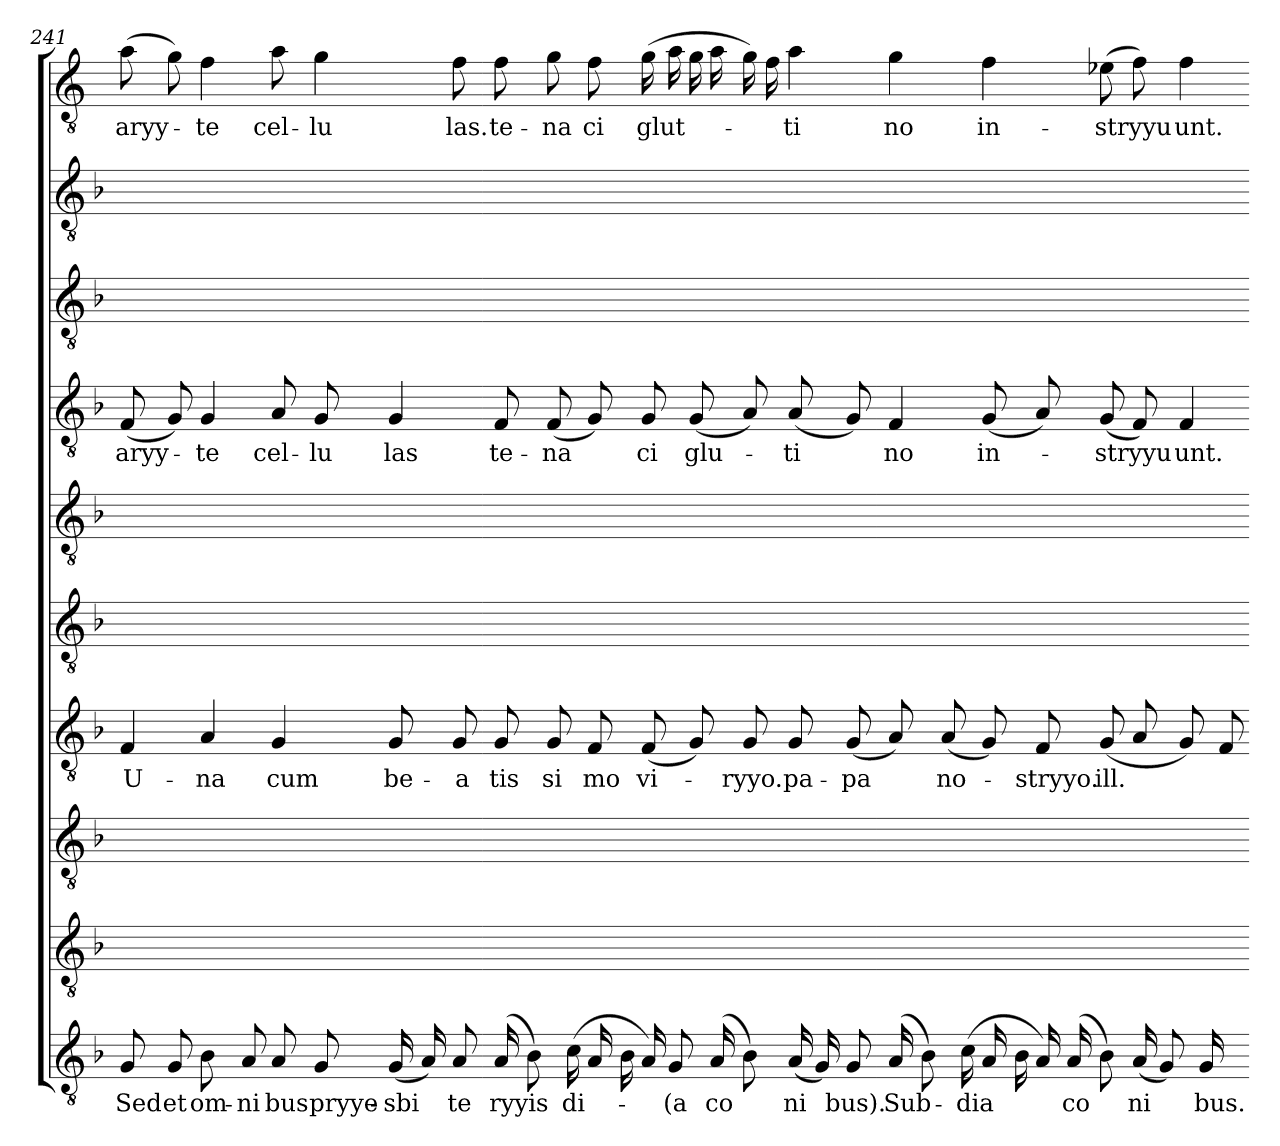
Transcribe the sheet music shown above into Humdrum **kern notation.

**kern	**text	**kern	**kern	**kern	**text	**kern	**kern	**kern	**text	**kern	**kern	**kern	**text
*part10	*part10	*part9	*part8	*part7	*part7	*part6	*part5	*part4	*part4	*part3	*part2	*part1	*part1
*staff10	*staff10	*staff9	*staff8	*staff7	*staff7	*staff6	*staff5	*staff4	*staff4	*staff3	*staff2	*staff1	*staff1
*clefGv2	*	*clefGv2	*clefGv2	*clefGv2	*	*clefGv2	*clefGv2	*clefGv2	*	*clefGv2	*clefGv2	*clefGv2	*
*k[b-]	*	*k[b-]	*k[b-]	*k[b-]	*	*k[b-]	*k[b-]	*k[b-]	*	*k[b-]	*k[b-]	*k[]	*
=241	=241	=241	=241	=241	=241	=241	=241	=241	=241	=241	=241	=241	=241
8G	Sed	1ryy	1ryy	4F	U-	1ryy	1ryy	(8F	aryy-	1ryy	1ryy	(8a	aryy-
8G	et	.	.	.	.	.	.	8G)	.	.	.	8g)	.
8B-	om-	.	.	4A	-na	.	.	4G	-te	.	.	4f	-te
8A	ni	.	.	.	.	.	.	.	.	.	.	.	.
8A	-bus	.	.	4G	cum	.	.	8A	cel-	.	.	8a	cel-
8G	pryye-	.	.	.	.	.	.	8G	lu	.	.	4g	lu
(16G	sbi	.	.	8G	be-	.	.	4G	-las	.	.	.	.
16A)	.	.	.	.	.	.	.	.	.	.	.	.	.
8A	te	.	.	8G	a	.	.	.	.	.	.	8f	-las.
=242-	=242-	=242-	=242-	=242-	=242-	=242-	=242-	=242-	=242-	=242-	=242-	=242-	=242-
(16A	-ryyis	1ryy	1ryy	8G	tis	1ryy	1ryy	8F	te-	1ryy	1ryy	8f	te-
8B-)	.	.	.	.	.	.	.	.	.	.	.	.	.
.	.	.	.	8G	si	.	.	(8F	na	.	.	8g	na
(16c	di-	.	.	.	.	.	.	.	.	.	.	.	.
16A	.	.	.	8F	-mo	.	.	8G)	.	.	.	8f	-ci
16B-	.	.	.	.	.	.	.	.	.	.	.	.	.
16A)	.	.	.	(8F	vi-	.	.	8G	-ci	.	.	(16g	glut-
8G	(a	.	.	.	.	.	.	.	.	.	.	16a	.
.	.	.	.	8G)	.	.	.	(8G	glu-	.	.	16g	.
(16A	co	.	.	.	.	.	.	.	.	.	.	16a	.
8B-)	.	.	.	8G	-ryyo.	.	.	8A)	.	.	.	16g)	.
.	.	.	.	.	.	.	.	.	.	.	.	16f	.
(16A	ni	.	.	8G	pa-	.	.	(8A	ti	.	.	4a	ti
16G)	.	.	.	.	.	.	.	.	.	.	.	.	.
8G	-bus).	.	.	(8G	-pa	.	.	8G)	.	.	.	.	.
=243-	=243-	=243-	=243-	=243-	=243-	=243-	=243-	=243-	=243-	=243-	=243-	=243-	=243-
(16A	Sub-	1ryy	1ryy	8A)	.	1ryy	1ryy	4F	-no	1ryy	1ryy	4g	-no
8B-)	.	.	.	.	.	.	.	.	.	.	.	.	.
.	.	.	.	(8A	no-	.	.	.	.	.	.	.	.
(16c	dia	.	.	.	.	.	.	.	.	.	.	.	.
16A	.	.	.	8G)	.	.	.	(8G	in-	.	.	4f	in-
16B-	.	.	.	.	.	.	.	.	.	.	.	.	.
16A)	.	.	.	8F	-stryyo.	.	.	8A)	.	.	.	.	.
(16A	co	.	.	.	.	.	.	.	.	.	.	.	.
8B-)	.	.	.	(8G	ill.	.	.	(8G	stryyu	.	.	(8e-	stryyu
(16A	ni	.	.	8A	.	.	.	8F)	.	.	.	8f)	.
8G)	.	.	.	.	.	.	.	.	.	.	.	.	.
.	.	.	.	8G)	.	.	.	4F	-unt.	.	.	4f	-unt.
16G	-bus.	.	.	.	.	.	.	.	.	.	.	.	.
8ryy	.	.	.	8F	.	.	.	.	.	.	.	.	.
=-	=-	=-	=-	=-	=-	=-	=-	=-	=-	=-	=-	=-	=-
*-	*-	*-	*-	*-	*-	*-	*-	*-	*-	*-	*-	*-	*-
